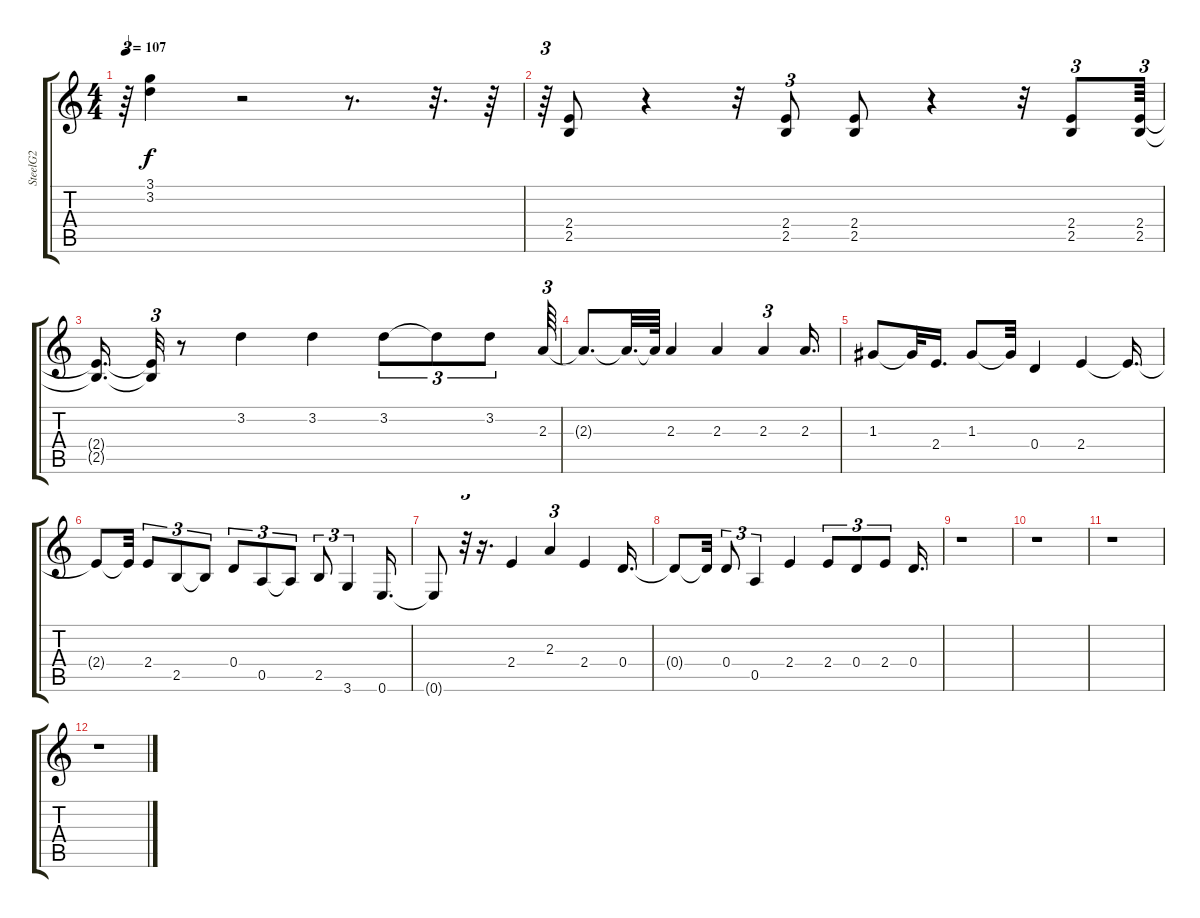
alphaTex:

\track ("SteelG2" "SteelG2") {instrument acousticguitarsteel}
\staff {score tabs}
\tuning (E4 B3 G3 D3 A2 E2) {hide}
\ts (4 4)
\tempo 107
\clef g2
\ks c
r.64{tu (3 2) dy f} (3.1 3.2).4 r.2 r.8{d} r.32{d} r.64 |
r.64{tu (3 2)} (2.4 2.5).8 r.4 r.32 (2.4 2.5).8{tu (3 2)} (2.4 2.5).8 r.4 r.32 (2.4 2.5).8{tu (3 2)} (2.4 2.5).64{tu (3 2)} |
(2.4{t} 2.5{t}).16{d} (2.4{t} 2.5{t}).32{tu (3 2)} r.8 3.2.4 3.2.4 3.2.8{tu (3 2)} 3.2{t}.8{tu (3 2)} 3.2.8{tu (3 2)} 2.3.64{tu (3 2)} |
2.3{t}.8{d} 2.3{t}.32{d} 2.3{t}.64 2.3.4 2.3.4 2.3.4{tu (3 2)} 2.3.16{d} |
1.3.8 1.3{t}.32 2.4.16{d} 1.3.8 1.3{t}.32 0.4.4 2.4.4 2.4{t}.16{d} |
2.4{t}.8 2.4{t}.32 2.4.8{tu (3 2)} 2.5.8{tu (3 2)} 2.5{t}.8{tu (3 2)} 0.4.8{tu (3 2)} 0.5.8{tu (3 2)} 0.5{t}.8{tu (3 2)} 2.5.8{tu (3 2)} 3.6.4{tu (3 2)} 0.6.16{d} |
0.6{t}.8 r.32{tu (3 2)} r.16{d} 2.4.4 2.3.4{tu (3 2)} 2.4.4 0.4.16{d} |
0.4{t}.8 0.4{t}.32 0.4.8{tu (3 2)} 0.5.4{tu (3 2)} 2.4.4 2.4.8{tu (3 2)} 0.4.8{tu (3 2)} 2.4.8{tu (3 2)} 0.4.16{d} |
r.1 |
r.1 |
r.1 |
r.1
